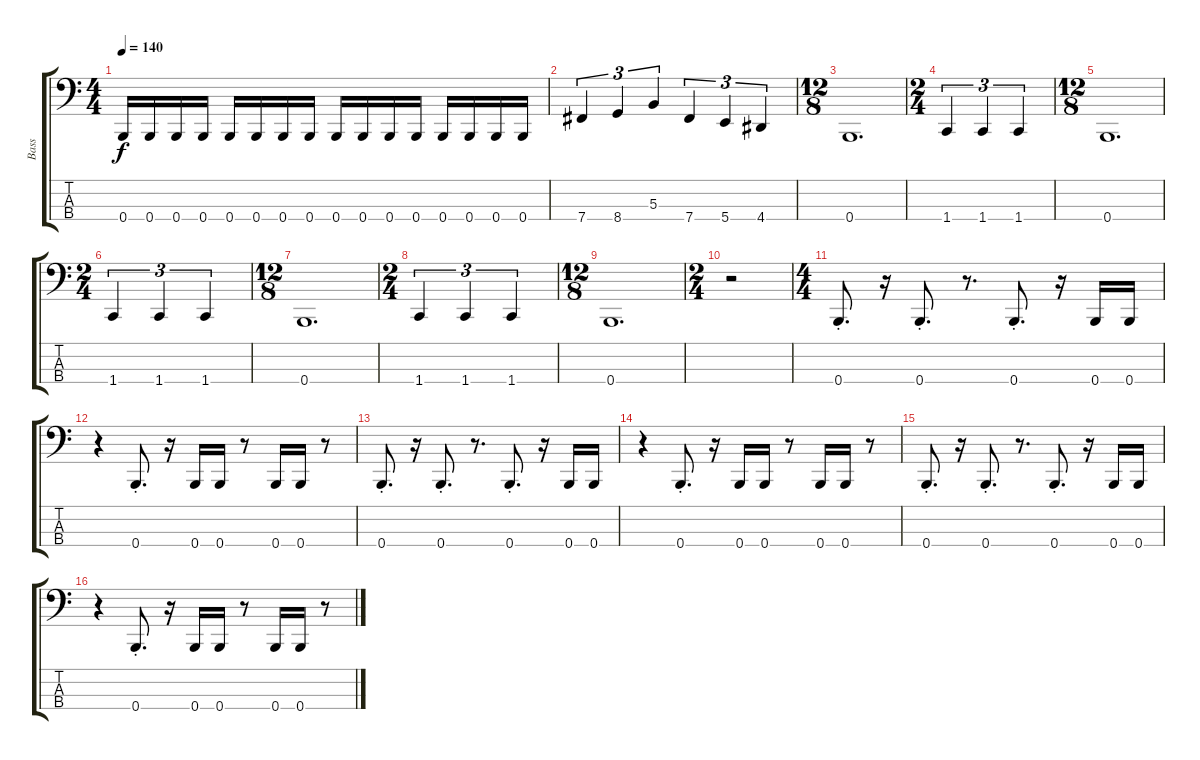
\track ("Bass" "Bass") {instrument electricbasspick}
\staff {score tabs}
\tuning (E2 B1 Gb1 B0) {hide}
\ts (4 4)
\tempo 140
\clef f4
\ks c
0.4.16{dy f} 0.4.16 0.4.16 0.4.16 0.4.16 0.4.16 0.4.16 0.4.16 0.4.16 0.4.16 0.4.16 0.4.16 0.4.16 0.4.16 0.4.16 0.4.16 |
7.4.4{tu (3 2)} 8.4.4{tu (3 2)} 5.3.4{tu (3 2)} 7.4.4{tu (3 2)} 5.4.4{tu (3 2)} 4.4.4{tu (3 2)} |
\ts (12 8)
0.4.1{d} |
\ts (2 4)
1.4.4{tu (3 2)} 1.4.4{tu (3 2)} 1.4.4{tu (3 2)} |
\ts (12 8)
0.4.1{d} |
\ts (2 4)
1.4.4{tu (3 2)} 1.4.4{tu (3 2)} 1.4.4{tu (3 2)} |
\ts (12 8)
0.4.1{d} |
\ts (2 4)
1.4.4{tu (3 2)} 1.4.4{tu (3 2)} 1.4.4{tu (3 2)} |
\ts (12 8)
0.4.1{d} |
\ts (2 4)
r.2 |
\ts (4 4)
0.4{st}.8{d} r.16 0.4{st}.8{d} r.8{d} 0.4{st}.8{d} r.16 0.4.16 0.4.16 |
r.4 0.4{st}.8{d} r.16 0.4.16 0.4.16 r.8 0.4.16 0.4.16 r.8 |
0.4{st}.8{d} r.16 0.4{st}.8{d} r.8{d} 0.4{st}.8{d} r.16 0.4.16 0.4.16 |
r.4 0.4{st}.8{d} r.16 0.4.16 0.4.16 r.8 0.4.16 0.4.16 r.8 |
0.4{st}.8{d} r.16 0.4{st}.8{d} r.8{d} 0.4{st}.8{d} r.16 0.4.16 0.4.16 |
r.4 0.4{st}.8{d} r.16 0.4.16 0.4.16 r.8 0.4.16 0.4.16 r.8
